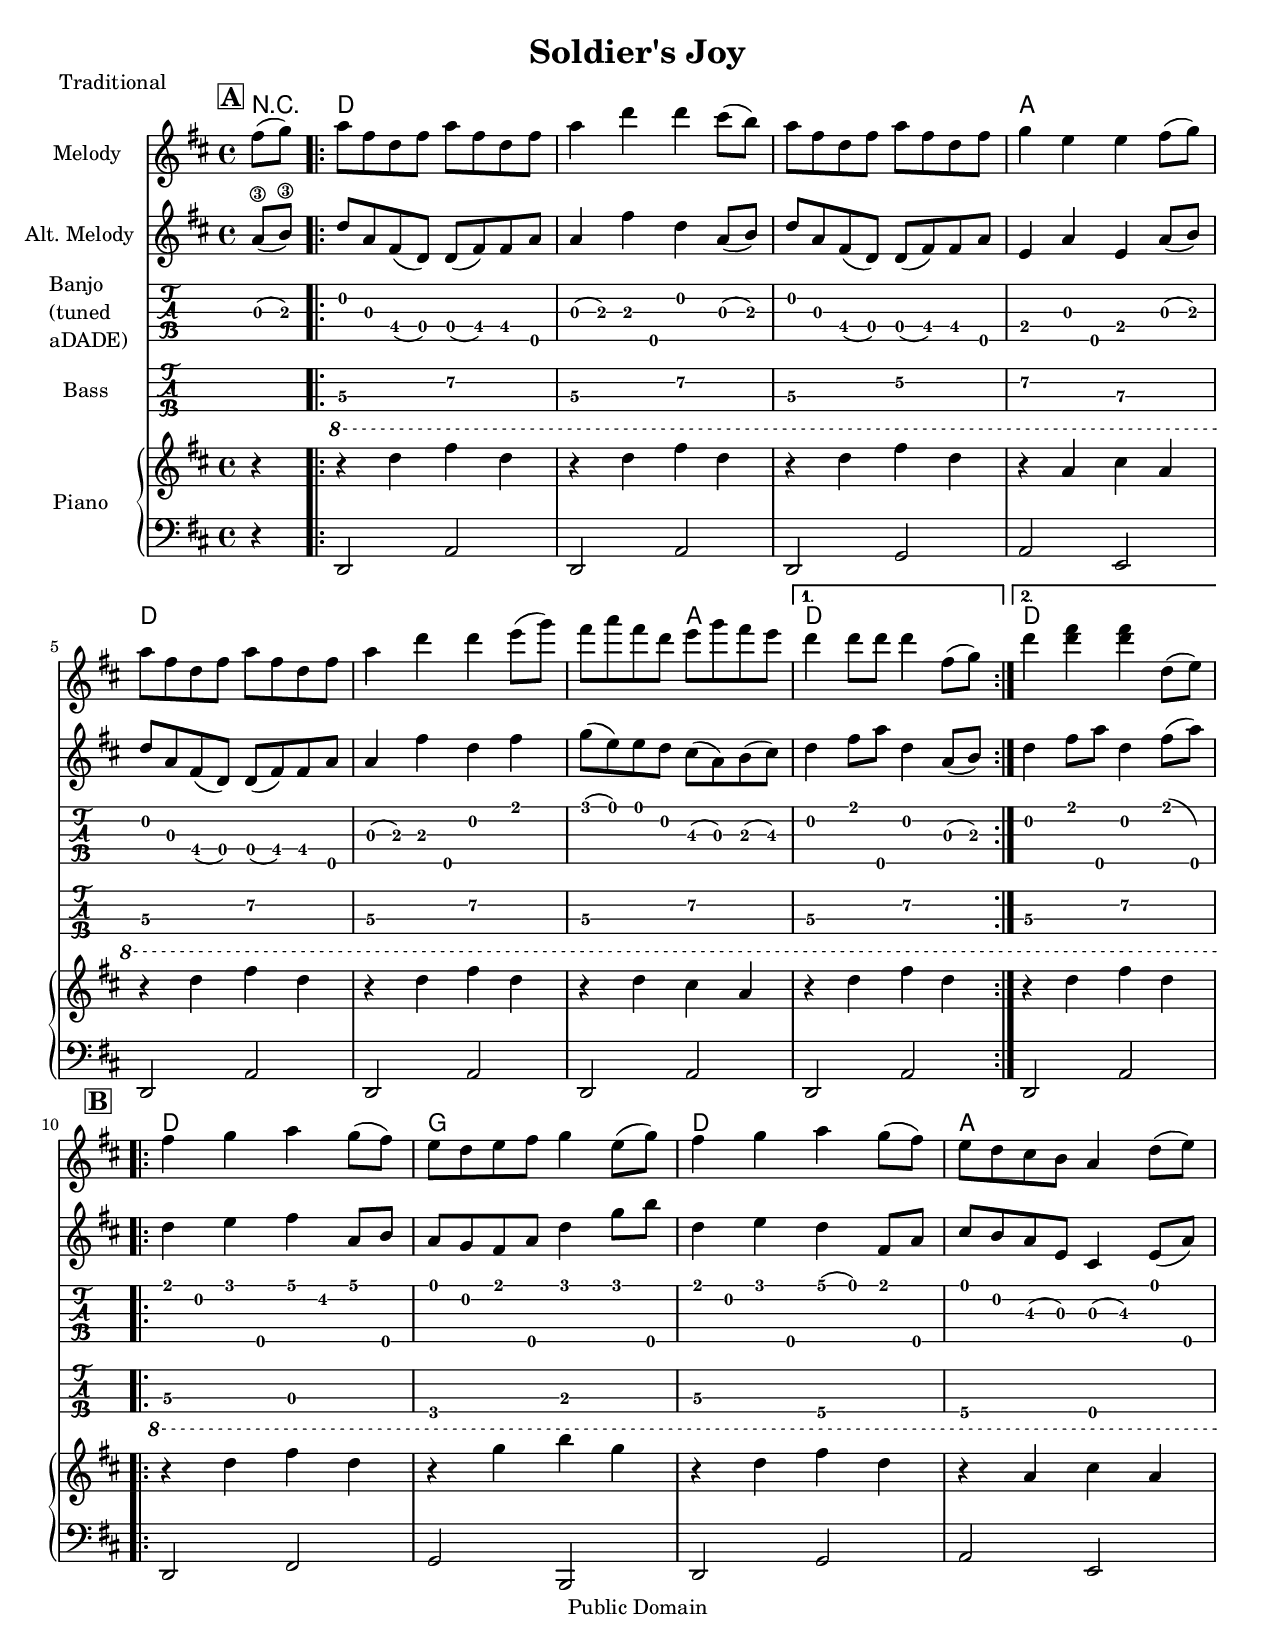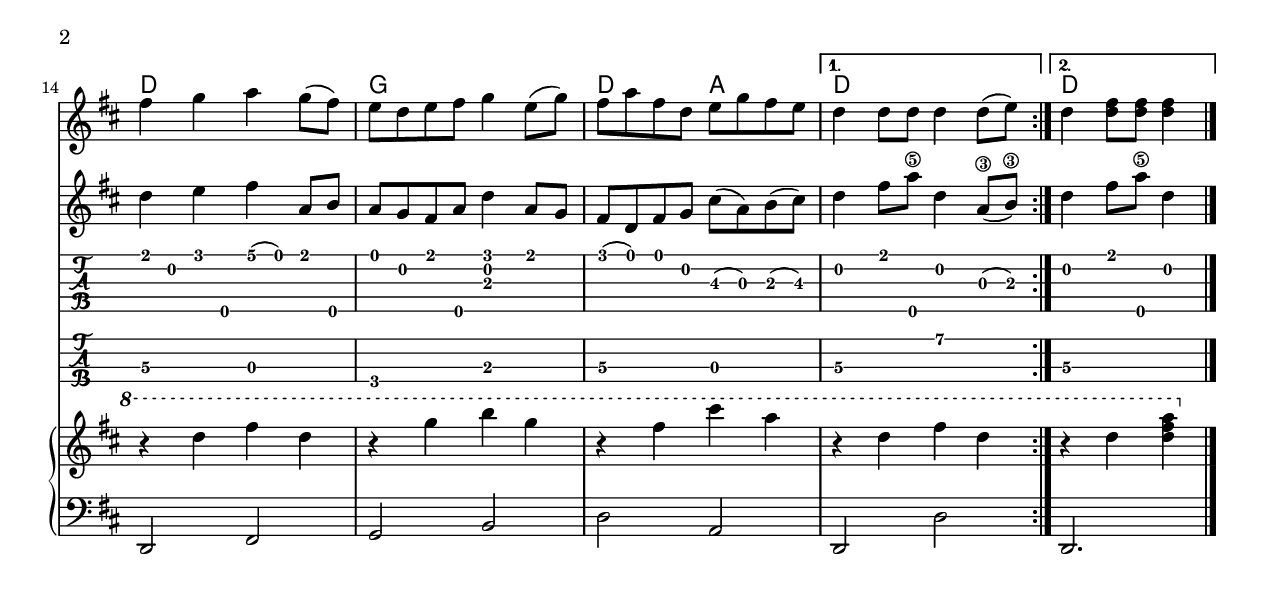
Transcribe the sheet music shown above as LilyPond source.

\version "2.6.3"
\header {
  title = "Soldier's Joy"
  piece = "Traditional"
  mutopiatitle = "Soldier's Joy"
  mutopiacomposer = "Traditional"
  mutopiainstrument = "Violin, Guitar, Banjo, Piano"
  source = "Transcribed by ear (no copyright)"
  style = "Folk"
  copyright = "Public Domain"
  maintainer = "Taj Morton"
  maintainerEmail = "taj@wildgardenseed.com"
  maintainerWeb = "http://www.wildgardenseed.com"
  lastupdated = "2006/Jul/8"
  meter = 126
  
%  footer = "Mutopia-2004/12/19-510"
%  tagline = "\\raisebox{10mm}{\\parbox{188mm}{\\quad\\small\\noindent " + \footer + " \\hspace{\\stretch{1}} This music is part of the Mutopia project: \\hspace{\\stretch{1}} \\texttt{http://www.MutopiaProject.org/}\\\\ \\makebox[188mm][c]{It has been typeset and placed in the public domain by " + \maintainer + ".} \\makebox[188mm][c]{Unrestricted modification and redistribution is permitted and encouraged---copy this music and share it!}}}"
}
#(set-default-paper-size "letter")
#(set-global-staff-size 18)


banjo = \relative c'
{
  \set Staff.instrument = \markup{ \column{ "Banjo" "(tuned" "aDADE)" } }
  \set Staff.midiInstrument = "banjo"
  \partial 8*2 a8\3( b\3)

  \repeat volta 2 {
    d8 a fis( d) d( fis) fis a'\5
    a,8\3( b\3) b a'\5 d,4\2 a8\3( b\3)
    d8 a fis( d) d( fis) fis a'\5
    e,4 a8 a'\5 e,4 a8( b)
    d8 a fis( d) d( fis) fis a'\5
    a,8\3( b\3) b a'\5 d,4\2 fis\1
    g8( e) e d cis( a) b( cis)
  }
  \alternative {
        {
    d4 fis8 a\5 d,4 a8\3( b\3)
        }
        {
    d4 fis8 a\5 d,4 fis8( a\5)
        }
  }

% Part 2

  \repeat volta 2 {
    fis8 d g a\5 a\1 fis\2 a\1 a\5
    e8 d fis a\5 g4 g8 a\5
    fis8 d g a\5 a\1( e) fis a\5
    e8 d cis( a) a( cis) e a\5
    fis8 d g a\5 a\1( e) fis a\5
    e8 d fis a\5 <g d b>4 fis
    g8( e) e d cis( a) b( cis)
  }
  \alternative {
        {
    d4 fis8 a\5 d,4 a8\3( b\3)
        }
        {
    d4 fis8 a\5 d,4 \bar "|."
        }
  }
}

melody = \relative c''
{
  \set Staff.instrument = "Melody "
  \set Staff.midiInstrument = "fiddle"
  \key d \major
  \partial 8*2 fis8( g8 )

  \repeat volta 2 {
    a8 fis8 d8 fis8
    a8 fis8 d8 fis8
    a4 d4 d4
    cis8 ( b8 )
    a8 fis8 d8 fis8
    a8 fis8 d8 fis8
    g4 e4 e4

    fis8( g8 )
    a8 fis8 d8 fis8
    a8 fis8 d8 fis8
    a4 d4 d4 e8( g8 )

    fis8 a8 fis8 d8
    e8 g8 fis8 e8
    }

    \alternative {
        {
          d4 d8 d8 d4 fis,8( g8 )
        }

        {
          d'4 << d4 fis >> << d fis >> d,8( e8 )
        }
    }

% Part 2

  \repeat volta 2 {
    fis4 g4 a4 g8( fis8)
    e8 d8 e8 fis8 g4 e8( g8)

    fis4 g4 a4 g8( fis8)
    e8 d8 cis8 b8 a4 d8( e8)

    fis4 g4 a4 g8( fis8)
    e8 d8 e8 fis8 g4 e8( g8)

    fis8 a fis d e g fis e
  }

  \alternative {
    {
      d4 d8 d d4 d8( e)
    }
    {
      d4 << d8 fis8 >> << d fis >> << d4 fis4 >> \bar "|."
    }
  }
}

alternate = \relative c'' % based on the banjo part
{
  \set Staff.instrument = "Alt. Melody"
  \set Staff.midiInstrument = "fiddle"
  \key d \major
  \partial 8*2 a8\3( b\3)

  \repeat volta 2 {
    d8 a fis( d) d( fis) fis a
    a4 fis' d a8( b)
    d8 a fis( d) d( fis) fis a
    e4 a e a8( b)
    d8 a fis( d) d( fis) fis a
    a4 fis' d fis
    g8( e) e d cis( a) b( cis)
  }
  \alternative {
        {
    d4 fis8 a d,4 a8( b)
        }
        {
    d4 fis8 a d,4 fis8( a)
        }
  }

% Part 2

  \repeat volta 2 {
    d,4 e fis a,8 b
    a8 g fis a d4 g8 b
    d,4 e d fis,8 a
    cis8 b a e cis4 e8( a)
    d4 e fis a,8 b
    a8 g fis a d4 a8 g
    fis8 d fis g
               cis( a) b( cis)
  }
  \alternative {
        {
    d4 fis8 a\5 d,4 a8\3( b\3)
        }
        {
    d4 fis8 a\5 d,4 \bar "|."
        }
  }
}

harmonies = \chordmode {
   \set Staff.midiInstrument = "pizzicato strings"
   \set Score.markFormatter = #format-mark-box-letters
\once\override Score.RehearsalMark #'extra-offset = #'(1 . 2)
\mark\default
   \partial 8*2 r4
   \repeat volta 2 {
   d4 d4 d4 d4
   d4 d4 d4 d4
   d4 d4 d4 d4
   a4 a4 a4 a4
   d4 d4 d4 d4
   d4 d4 d4 d4
   d4 d4 a4 a4
  }
  
  \alternative {
      {
   d4 d4 d4 d4
      }

      {
   d4 d4 d4 d4
      }
  }
  \break
\once\override Score.RehearsalMark #'extra-offset = #'(-4 . 2)
\mark\default % fix this!

% Part 2
  \repeat volta 2 {
   d4 d4 d4 d4
   g4 g4 g4 g4
   d4 d4 d4 d4
   a4 a4 a4 a4
\break
   d4 d4 d4 d4
   g4 g4 g4 g4
   d4 d4 a4 a4
  }
  
  \alternative {
      {
   d4 d4 d4 d4
      }

      {
   d4 d4 d4 \bar "|."
      }
  }
}

pianotop = \relative c'''
{
  \key d \major
  \partial 8*2 r4
  #(set-octavation 1)

  \repeat volta 2 {
    r4 d fis d
    r4 d fis d
    r4 d fis d

    r4 a cis a
    r4 d fis d
    r4 d fis d
    r4 d cis a
  }
  
  \alternative {
      {
    r4 d fis d
      }

      {
    r4 d fis d
      }
  }

% Part 2
  \repeat volta 2 {
    r4 d fis d
    r4 g b g
    r4 d fis d
    r4 a cis a
    r4 d fis d
    r4 g b g
    r4 fis cis' a
  }
  
  \alternative {
      {
    r4 d, fis d
      }

      {
    r4 d4 <d fis a>4 \bar "|."
      }
  }
}

pianobot = \relative c,%,
{
  \key d \major
  \partial 8*2  r4
%  #(set-octavation -1)

  \repeat volta 2 {
   d2 a' d, a' d, g
   a e d a' d, a' d, a'
  }
  
  \alternative {
      {
	d,2 a'
      }

      {
	d,2 a'
      }
  }

% Part 2
  \repeat volta 2 {
     d,2 fis g b, d g a e
     d2 fis g b d a
  }
  
  \alternative {
      {
	d,2 d'
      }

      {
	d,2. \bar "|."
      }
  }
}

bass =  \relative c,
{
  \set Staff.instrument = "Bass "
  \set Staff.midiInstrument = "acoustic bass"
  \partial 8*2  r4
  \repeat volta 2 {
   d2\3 a'\2 d,\3 a'\2 d,\3 g\2
   a\2 e\3 d\3 a'\2 d,\3 a'\2 d,\3 a'\2
  }
  
  \alternative {
      {
	d,2\3 a'\2
      }

      {
	d,2\3 a'\2
      }
  }

% Part 2
  \repeat volta 2 {
     d,2\3 a g b d\3 a\4 a\4 e
     d'2\3 a g b d\3 a
  }
  
  \alternative {
      {
	d2\3 d'
      }

      {
	d,2.\3 \bar "|."
      }
  }
}

\score {
   <<
      \context ChordNames {
         \set chordChanges = ##t
         \harmonies
      }
   \new Staff << \melody >>
   \new Staff << \alternate >>
   \new TabStaff <<
     \set TabStaff.stringTunings = #'(4 2 -3 -10 9)
% G tuning: 2 -1 -5 -10 7
% Double-C: 2 0 -5 -12 7
% capo'd:   4 2 -3 -10 9  (aDADE)
% D tuning: 2 -3 -6 -10 7
     \banjo
   >>
   \new TabStaff <<
     \set TabStaff.stringTunings = #bass-tuning
     \bass
   >>
   \new PianoStaff <<
      #(set-accidental-style 'piano-cautionary)
      \set PianoStaff.instrument = \markup { "Piano" \hspace #2.0 }
     \context Staff = upper << \time 4/4 \pianotop >>
     \context Staff = lower << \clef bass \pianobot >>
   >>
   >>

   \layout{ }
}

\score {
  \unfoldRepeats
  \context PianoStaff <<
    \context Staff=upper << r4\pianotop >>
    \context Staff=lower << r4\f\pianobot >>
    \context Staff=chords <<r4\p\harmonies >>
    \context Staff=melody << r4\melody >>
    \context Staff=alternate << r4\alternate >>
    \context Staff=banjo << r4\banjo >>
    \context Staff=bass << r4\bass >>
  >>
  \midi {
    \tempo 2=110
  }
}
